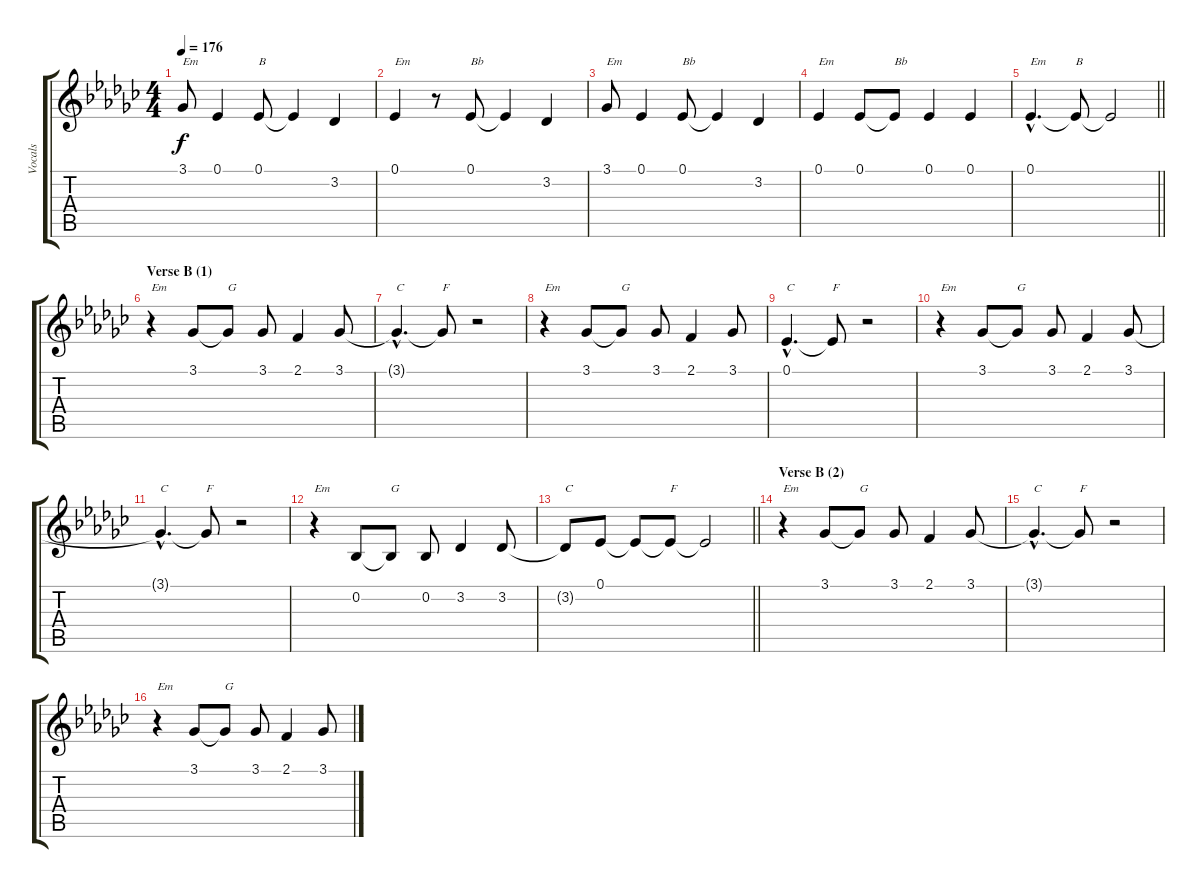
\track ("Vocals" "Vocals") {instrument sopranosax}
\staff {score tabs}
\tuning (Eb4 Bb3 Gb3 Db3 Ab2 Eb2) {hide}
\ts (4 4)
\tempo 176
\clef g2
\ks ebminor
3.1.8{txt "Em" dy f} 0.1.4 0.1.8{txt "B"} 0.1{t}.4 3.2.4 |
0.1.4{txt "Em"} r.8 0.1.8{txt "Bb"} 0.1{t}.4 3.2.4 |
3.1.8{txt "Em"} 0.1.4 0.1.8{txt "Bb"} 0.1{t}.4 3.2.4 |
0.1.4{txt "Em"} 0.1.8 0.1{t}.8{txt "Bb"} 0.1.4 0.1.4 |
\barLineRight lightlight
0.1{hac}.4{d txt "Em"} 0.1{t}.8{txt "B"} 0.1{t}.2 |
\section ("" "Verse B (1)")
r.4{txt "Em"} 3.1.8 3.1{t}.8{txt "G"} 3.1.8 2.1.4 3.1.8 |
3.1{hac t}.4{d txt "C"} 3.1{t}.8{txt "F"} r.2 |
r.4{txt "Em"} 3.1.8 3.1{t}.8{txt "G"} 3.1.8 2.1.4 3.1.8 |
0.1{hac}.4{d txt "C"} 0.1{t}.8{txt "F"} r.2 |
r.4{txt "Em"} 3.1.8 3.1{t}.8{txt "G"} 3.1.8 2.1.4 3.1.8 |
3.1{hac t}.4{d txt "C"} 3.1{t}.8{txt "F"} r.2 |
r.4{txt "Em"} 0.2.8 0.2{t}.8{txt "G"} 0.2.8 3.2.4 3.2.8 |
\barLineRight lightlight
3.2{t}.8{txt "C"} 0.1.8 0.1{t}.8 0.1{t}.8{txt "F"} 0.1{t}.2 |
\section ("" "Verse B (2)")
r.4{txt "Em"} 3.1.8 3.1{t}.8{txt "G"} 3.1.8 2.1.4 3.1.8 |
3.1{hac t}.4{d txt "C"} 3.1{t}.8{txt "F"} r.2 |
r.4{txt "Em"} 3.1.8 3.1{t}.8{txt "G"} 3.1.8 2.1.4 3.1.8
